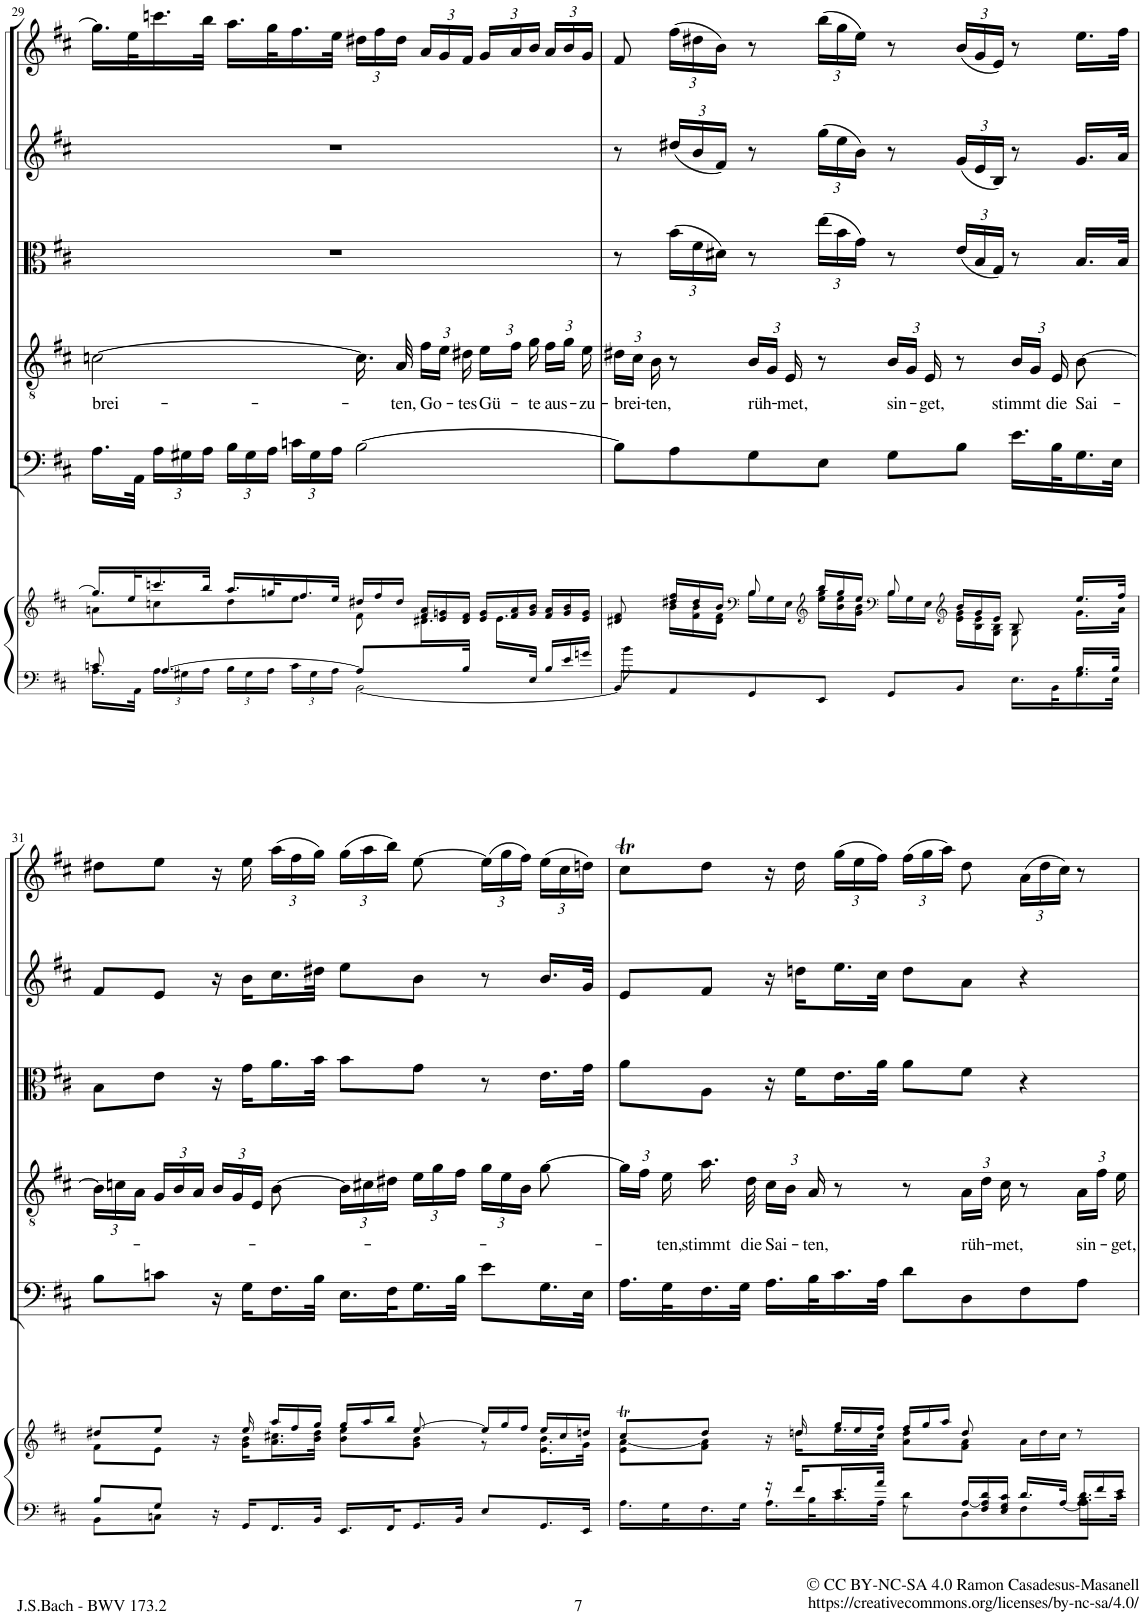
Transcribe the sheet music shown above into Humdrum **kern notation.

**kern	**kern	**kern	**kern	**text	**kern	**kern	**kern
*part6	*part6	*part5	*part4	*part4	*part3	*part2	*part1
*staff7	*staff6	*staff5	*staff4	*staff4	*staff3	*staff2	*staff1
*I"Piano reduction	*	*I"Continuo	*I"Tenore	*	*I"Viola	*I"Violino II	*I"Flauto traverso I.II. Violino I
*I'Pno	*	*	*	*	*I'Vla	*I'Vln	*I'Vln
!!LO:PB:g=z
*clefF4	*clefG2	*clefF4	*clefGv2	*	*clefC3	*clefG2	*clefG2
*k[f#c#]	*k[f#c#]	*k[f#c#]	*k[f#c#]	*	*k[f#c#]	*k[f#c#]	*k[f#c#]
*M4/4	*M4/4	*M4/4	*M4/4	*	*M4/4	*M4/4	*M4/4
*met(c)	*met(c)	*met(c)	*met(c)	*	*met(c)	*met(c)	*met(c)
=29	=29	=29	=29	=29	=29	=29	=29
*^	*^	*	*	*	*	*	*
*	*	*	*^	*	*	*	*	*	*
!	!	!	!	!	!	!	!LO:LY:b	!	!	!
8cn/	16.A\LL	24.gg/LL]	8an\L	8ryy	16.A\LL	[2cn\	brei-	1r	1r	24.gg\LL]
.	.	48ryy	.	.	.	.	.	.	.	48ryy
.	.	48ee/L	.	.	.	.	.	.	.	48ee\L
.	32AA\JJk	.	.	.	32AA\JJk	.	.	.	.	.
.	.	48ryy	.	.	.	.	.	.	.	48ryy
*	*	*v	*v	*v	*	*	*	*	*	*
*	*Xbrackettup	*Xbrackettup	*Xbrackettup	*	*	*	*	*Xbrackettup
*	*	*^	*	*	*	*	*	*
[4.A/	24A\LL	24.cccn/	8ccn\	24A\LL	.	.	.	.	24.cccn\
.	24G#X\	.	.	24G#X\	.	.	.	.	.
.	.	48ryy	.	.	.	.	.	.	48ryy
.	24A\JJ	48bb/JJJ	.	24A\JJ	.	.	.	.	48bb\JJJ
.	.	48ryy	.	.	.	.	.	.	48ryy
.	24B\LL	24.aa/LL	8dd\	24B\LL	.	.	.	.	24.aa\LL
.	24G#\	.	.	24G#\	.	.	.	.	.
.	.	48ryy	.	.	.	.	.	.	48ryy
.	24A\JJ	48ggn/L	.	24A\JJ	.	.	.	.	48gg\L
.	.	48ryy	.	.	.	.	.	.	48ryy
.	24c\LL	24.ff#/	8ee\J	24cn\LL	.	.	.	.	24.ff#\
.	24G#\	.	.	24G#\	.	.	.	.	.
.	.	48ryy	.	.	.	.	.	.	48ryy
.	24A\JJ	48ee/JJJ	.	24A\JJ	.	.	.	.	48ee\JJJ
.	.	48ryy	.	.	.	.	.	.	48ryy
8A/L]	[2BB\	24dd#X/LL	8f#\	[2B\	24.c\]	.	.	.	24dd#X\LL
.	.	24ff#/	.	.	.	.	.	.	24ff#\
.	.	.	.	.	48ryy	.	.	.	.
!	!	!	!	!	!	!LO:LY:b	!	!	!
.	.	24dd#/JJ	.	.	48A/	-ten,	.	.	24dd#\JJ
.	.	.	.	.	48ryy	.	.	.	.
*	*	*	*^	*	*	*	*	*	*
*	*	*	*	*brackettup	*	*Xbrackettup	*	*	*	*
!	!	!	!	!	!	!	!LO:LY:b	!	!	!
16ryy	.	24f#/ 24a/LL	8ryy	24.d#X\L	.	24f#\LL	Go-	.	.	24a/LL
.	.	24e/ 24gn/	.	.	.	24e\JJ	.	.	.	24g/
48ryy	.	.	.	16ryy	.	.	.	.	.	.
!	!	!	!	!	!	!	!LO:LY:b	!	!	!
48B/JJJ	.	24d#/ 24f#/JJ	.	.	.	24d#X\	-tes	.	.	24f#/JJ
48ryy	.	.	.	.	.	.	.	.	.	.
*	*	*Xbrackettup	*	*brackettup	*	*	*	*	*	*
!	!	!	!	!	!	!	!LO:LY:b	!	!	!
16ryy	.	24e/ 24g/LL	4ryy	24.e\LL	.	24e\LL	Gü-	.	.	24g/LL
.	.	24f#/ 24a/	.	.	.	24f#\JJ	.	.	.	24a/
48ryy	.	.	.	8.ryy	.	.	.	.	.	.
!	!	!	!	!	!	!	!LO:LY:b	!	!	!
48E/JJJ	.	24g/ 24b/JJ	.	.	.	24g\	-te	.	.	24b/JJ
48ryy	.	.	.	.	.	.	.	.	.	.
*	*	*Xbrackettup	*	*	*	*	*	*	*	*
!	!	!	!	!	!	!	!LO:LY:b	!	!	!
24B/LL	.	24f#/ 24a/LL	.	.	.	24f#\LL	aus-	.	.	24a/LL
24e/	.	24g/ 24b/	.	.	.	24g\JJ	.	.	.	24b/
!	!	!	!	!	!	!	!LO:LY:b	!	!	!
24gn/JJ	.	24e/ 24g/JJ	.	.	.	24e\	-zu-	.	.	24g/JJ
*	*	*	*v	*v	*	*	*	*	*	*
=30	=30	=30	=30	=30	=30	=30	=30	=30	=30
*	*^	*	*	*	*	*	*	*	*
!	!	!	!	!	!	!	!LO:LY:b	!	!	!
8b\	8BB/L]	2ryy	8d#X/ 8f#/	8ryy	8B\L]	24d#X\LL	-brei-	8r	8r	8f#/
.	.	.	.	.	.	24c#\JJ	.	.	.	.
!	!	!	!	!	!	!	!LO:LY:b	!	!	!
.	.	.	.	.	.	24B\	-ten,	.	.	.
*	*	*	*	*	*	*	*	*Xbrackettup	*Xbrackettup	*
2..ryy	8AA/	.	24dd#X/ 24ff#/LL	24b\LL	8A\	8r	.	(24b\LL	(24dd#X/LL	(24ff#\LL
.	.	.	24dd#/	24f#\ 24b\	.	.	.	24f#\	24b/	24dd#X\
.	.	.	24b/JJ	24d#\ 24f#\JJ	.	.	.	24d#X\JJ)	24f#/JJ)	24b\JJ)
*	*	*	*clefF4	*	*	*	*	*	*	*
!	!	!	!	!	!	!	!LO:LY:b	!	!	!
.	8GG/	.	8B/	24B\LL	8G\	24B/LL	rüh-	8r	8r	8r
.	.	.	.	24G\	.	24G/JJ	.	.	.	.
!	!	!	!	!	!	!	!LO:LY:b	!	!	!
.	.	.	.	24E\JJ	.	24E/	-met,	.	.	.
*	*	*	*clefG2	*	*	*	*	*	*	*
.	8EE/J	.	24bb/LL	24ee\ 24gg\LL	8E\J	8r	.	(24ee\LL	(24gg\LL	(24bb\LL
.	.	.	24gg/	24b\ 24ee\	.	.	.	24b\	24ee\	24gg\
.	.	.	24ee/JJ	24g\ 24b\JJ	.	.	.	24g\JJ)	24b\JJ)	24ee\JJ)
*	*	*	*clefF4	*	*	*	*	*	*	*
!	!	!	!	!	!	!	!LO:LY:b	!	!	!
.	8GG/L	4ryy	8B/	24B\LL	8G\L	24B/LL	sin-	8r	8r	8r
.	.	.	.	24G\	.	24G/JJ	.	.	.	.
!	!	!	!	!	!	!	!LO:LY:b	!	!	!
.	.	.	.	24E\JJ	.	24E/	-get,	.	.	.
*	*	*	*clefG2	*	*	*	*	*	*	*
.	8BB/J	.	24b/LL	24e\ 24g\LL	8B\J	8r	.	(24e/LL	(24g/LL	(24b/LL
.	.	.	24g/	24B\ 24e\	.	.	.	24B/	24e/	24g/
.	.	.	24e/JJ	24G\ 24B\JJ	.	.	.	24G/JJ)	24B/JJ)	24e/JJ)
!	!	!	!	!	!	!	!LO:LY:b	!	!	!
.	8ryy	24.E\LL	8B/	8G\	24.e\LL	24B/LL	stimmt	8r	8r	8r
.	.	.	.	.	.	24G/JJ	.	.	.	.
.	.	48ryy	.	.	48ryy	.	.	.	.	.
!	!	!	!	!	!	!	!LO:LY:b	!	!	!
.	.	48BB\L	.	.	48B\L	24E/	die	.	.	.
.	.	48ryy	.	.	48ryy	.	.	.	.	.
*	*brackettup	*Xbrackettup	*	*	*	*	*	*	*	*
!	!	!	!	!	!	!	!LO:LY:b	!	!	!
.	24.B/LL	24.G\	16.ee/LL	16.g\LL	24.G\	[8B\	Sai-	16.B/LL	16.g/LL	16.ee\LL
.	48ryy	48ryy	.	.	48ryy	.	.	.	.	.
.	48B/JJJ	48E\JJJ	.	.	48E\JJJ	.	.	.	.	.
.	.	.	32ff#/JJk	32a\JJk	.	.	.	32B/JJk	32a/JJk	32ff#\JJk
.	48ryy	48ryy	.	.	48ryy	.	.	.	.	.
*	*v	*v	*	*	*	*	*	*	*	*
!!LO:LB:g=z
=31	=31	=31	=31	=31	=31	=31	=31	=31	=31
8B/L	8BB\L	8dd#X/L	8f#\L	8B\L	24B\LL]	.	8B\L	8f#/L	8dd#X\L
.	.	.	.	.	24cn\	.	.	.	.
.	.	.	.	.	24A\JJ	.	.	.	.
8G/J	8Cn\J	8ee/J	8e\J	8cn\J	24G/LL	.	8e\J	8e/J	8ee\J
.	.	.	.	.	24B/	.	.	.	.
.	.	.	.	.	24A/JJ	.	.	.	.
16r	16ryy	16r	16ryy	16r	24B/LL	.	16r	16r	16r
.	.	.	.	.	24G/	.	.	.	.
16GG/LL	16ryy	16ee/	16g\ 16b\LL	16G\LL	.	.	16g\LL	16b\LL	16ee\
.	.	.	.	.	24E/JJ	.	.	.	.
24.FF#/	8ryy	24aa/LL	24.a\ 24.cc#X\	24.F#\	[8B\	.	24.a\	24.cc#\	(24aa\LL
.	.	24ff#/	.	.	.	.	.	.	24ff#\
48ryy	.	.	48ryy	48ryy	.	.	48ryy	48ryy	.
48BB/JJJ	.	24gg/JJ	48b\ 48dd#\JJJ	48B\JJJ	.	.	48b\JJJ	48dd#X\JJJ	24gg\JJ)
48ryy	.	.	48ryy	48ryy	.	.	48ryy	48ryy	.
24.EE/LL	2ryy	24gg/LL	8b\ 8ee\L	24.E\LL	24B\LL]	.	8b\L	8ee\L	(24gg\LL
.	.	24aa/	.	.	24c#X\	.	.	.	24aa\
48ryy	.	.	.	48ryy	.	.	.	.	.
48FF#/J	.	24bb/JJ	.	48F#\J	24d#X\JJ	.	.	.	24bb\JJ)
48ryy	.	.	.	48ryy	.	.	.	.	.
24.GG/	.	[8ee/	8g\ 8b\J	24.G\	24e\LL	.	8g\J	8b\J	[8ee\
.	.	.	.	.	24g\	.	.	.	.
48ryy	.	.	.	48ryy	.	.	.	.	.
48BB/JJJ	.	.	.	48B\JJJ	24f#\JJ	.	.	.	.
48ryy	.	.	.	48ryy	.	.	.	.	.
8E/L	.	24ee/LL]	8r	8e\L	24g\LL	.	8r	8r	(24ee\LL]
.	.	24gg/	.	.	24e\	.	.	.	24gg\
.	.	24ff#/JJ	.	.	24B\JJ	.	.	.	24ff#\JJ)
24.GG/L	.	24ee/LL	24.e\ 24.b\LL	24.G\L	[8g\	.	24.e\LL	24.b/LL	(24ee\LL
.	.	24cc#/	.	.	.	.	.	.	24cc#\
48ryy	.	.	48ryy	48ryy	.	.	48ryy	48ryy	.
48EE/JJJ	.	24ddn/JJ	48g\JJJ	48E\JJJ	.	.	48g\JJJ	48g/JJJ	24ddn\JJ)
48ryy	.	.	48ryy	48ryy	.	.	48ryy	48ryy	.
=32	=32	=32	=32	=32	=32	=32	=32	=32	=32
*	*^	*	*	*	*	*	*	*	*
2..ryy	4ryy	24.A\LL	8cc#t/L	8e\ [8a\L	24.A\LL	24g\LL]	.	8a\L	8e/L	8cc#t\L
.	.	.	.	.	.	24f#\JJ	.	.	.	.
.	.	48ryy	.	.	48ryy	.	.	.	.	.
!	!	!	!	!	!	!	!LO:LY:b	!	!	!
.	.	48G\L	.	.	48G\L	24e\	-ten,	.	.	.
.	.	48ryy	.	.	48ryy	.	.	.	.	.
!	!	!	!	!	!	!	!LO:LY:b	!	!	!
.	.	24.F#\	8dd/J	8f#\ 8a\]J	24.F#\	16.a\	stimmt	8A\J	8f#/J	8dd\J
.	.	48ryy	.	.	48ryy	.	.	.	.	.
.	.	48G\JJJ	.	.	48G\JJJ	.	.	.	.	.
!	!	!	!	!	!	!	!LO:LY:b	!	!	!
.	.	.	.	.	.	32d\	die	.	.	.
.	.	48ryy	.	.	48ryy	.	.	.	.	.
!	!	!	!	!	!	!	!LO:LY:b	!	!	!
.	16r	24.A\LL	16r	16ryy	24.A\LL	24c#\LL	Sai-	16r	16r	16r
.	.	.	.	.	.	24B\JJ	.	.	.	.
.	16f#/LL	48ryy	16dd/	16ddn\LL	48ryy	.	.	16f#\LL	16ddn\LL	16dd\
!	!	!	!	!	!	!	!LO:LY:b	!	!	!
.	.	48B\L	.	.	48B\L	24A/	-ten,	.	.	.
.	.	48ryy	.	.	48ryy	.	.	.	.	.
*	*brackettup	*Xbrackettup	*	*	*	*	*	*	*	*
.	24.e/	24.c#\	24gg/LL	24.ee\	24.c#\	8r	.	24.e\	24.ee\	(24gg\LL
.	.	.	24ee/	.	.	.	.	.	.	24ee\
.	48ryy	48ryy	.	48ryy	48ryy	.	.	48ryy	48ryy	.
.	48a/JJJ	48A\JJJ	24ff#/JJ	48cc#\JJJ	48A\JJJ	.	.	48a\JJJ	48cc#\JJJ	24ff#\JJ)
.	48ryy	48ryy	.	48ryy	48ryy	.	.	48ryy	48ryy	.
.	8r	8d\L	24ff#/LL	8a\ 8dd\L	8d\L	8r	.	8a\L	8dd\L	(24ff#\LL
.	.	.	24gg/	.	.	.	.	.	.	24gg\
.	.	.	24aa/JJ	.	.	.	.	.	.	24aa\JJ)
!	!	!	!	!	!	!	!LO:LY:b	!	!	!
.	[<24A/LL	8D\	8dd/	8f#\ 8a\J	8D\	24A\LL	rüh-	8f#\J	8a\J	8dd\
.	24F#/ 24A/] 24d/	.	.	.	.	24d\JJ	.	.	.	.
!	!	!	!	!	!	!	!LO:LY:b	!	!	!
.	24E/ 24G/ 24c#/JJ	.	.	.	.	24c#\	-met,	.	.	.
*	*brackettup	*	*	*	*	*	*	*	*	*
.	24.d/LL	8F#\	24a\LL	8ryy	8F#\	8r	.	4r	4r	(24a\LL
.	.	.	24dd\	.	.	.	.	.	.	24dd\
.	48ryy	.	.	.	.	.	.	.	.	.
.	[<48A/JJJ	.	24cc#\JJ	.	.	.	.	.	.	24cc#\JJ)
.	48ryy	.	.	.	.	.	.	.	.	.
!	!	!	!	!	!	!	!LO:LY:b	!	!	!
24.B\ 24.d\LL	24A/LL]	8A\J	8r	16ryy	8A\J	24A\LL	sin-	.	.	8r
.	24f#/	.	.	.	.	24f#\JJ	.	.	.	.
48ryy	.	.	.	48ryy	.	.	.	.	.	.
!	!	!	!	!	!	!	!LO:LY:b	!	!	!
48c#\JJJ	24e/JJ	.	.	48ryy	.	24e\	-get,	.	.	.
48ryy	.	.	.	48ryy	.	.	.	.	.	.
*v	*v	*v	*	*	*	*	*	*	*	*
*	*v	*v	*	*	*	*	*	*
=	=	=	=	=	=	=	=
*-	*-	*-	*-	*-	*-	*-	*-
